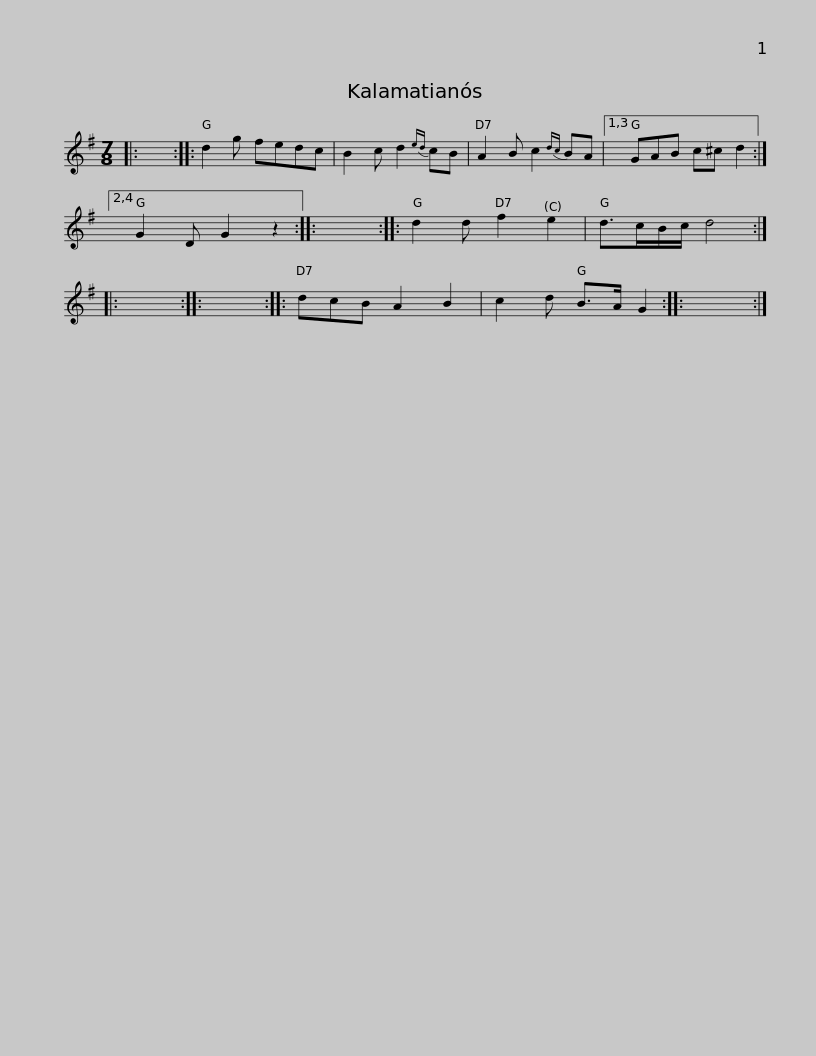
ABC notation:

X:1
L:1/8
M:7/8
I:linebreak $
K:G
V:1 treble
V:1
|: x7 :: d2 g fedc | B2 c d2{ed} cB | A2 B c2{dc} BA |1,3 GAB c^c d2 :|2,4 %5
 G2 D G2 z2 :: x7 :: d2 d f2 e2 |$ d>cB/c/ d4 :: x7 :: %10
 x7 :: dcB A2 B2 | c2 d B>A G2 :: x7 :| %14
